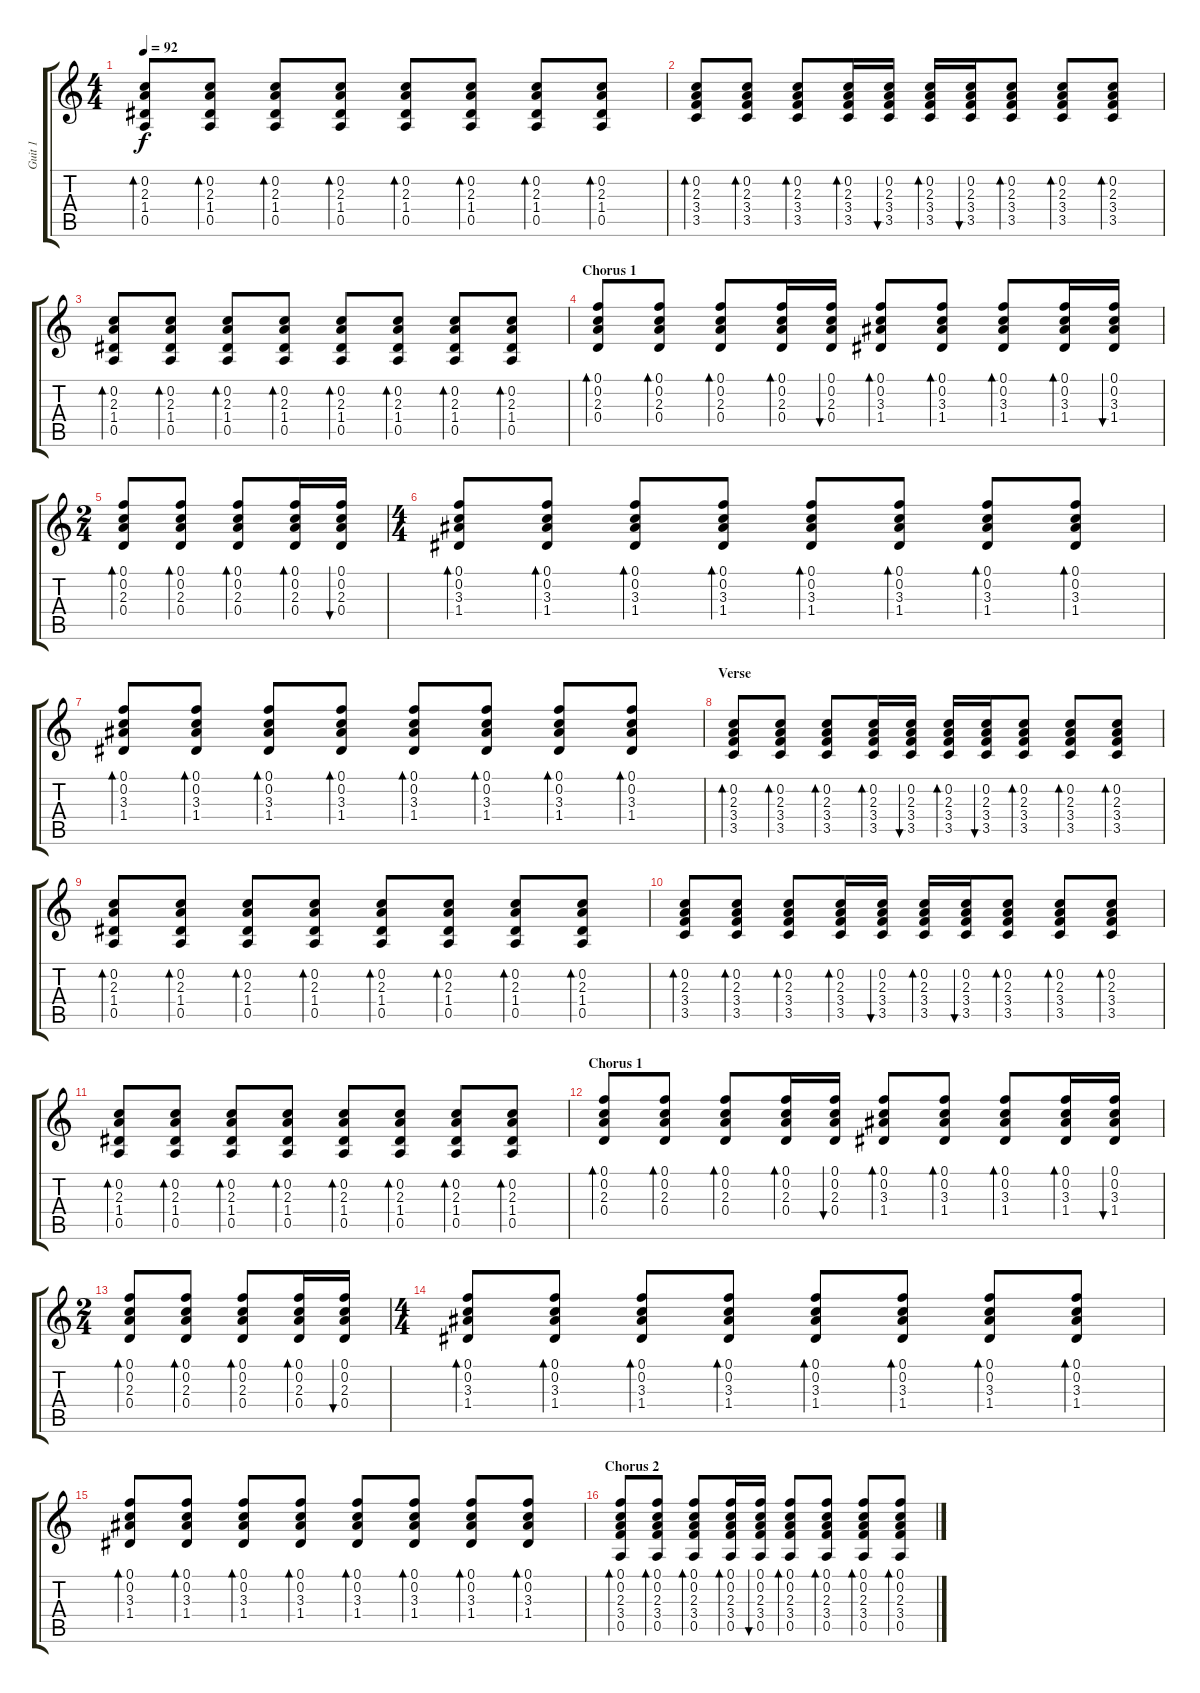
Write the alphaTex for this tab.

\track ("Guit 1" "Guit 1") {instrument acousticguitarsteel}
\staff {score tabs}
\tuning (F4 C4 G3 D3 A2 E2) {hide}
\ts (4 4)
\tempo 92
\clef g2
\ks c
(0.2 2.3 1.4 0.5).8{bd 30 dy f} (0.2 2.3 1.4 0.5).8{bd 30} (0.2 2.3 1.4 0.5).8{bd 30} (0.2 2.3 1.4 0.5).8{bd 30} (0.2 2.3 1.4 0.5).8{bd 30} (0.2 2.3 1.4 0.5).8{bd 30} (0.2 2.3 1.4 0.5).8{bd 30} (0.2 2.3 1.4 0.5).8{bd 30} |
(0.2 2.3 3.4 3.5).8{bd 30} (0.2 2.3 3.4 3.5).8{bd 30} (0.2 2.3 3.4 3.5).8{bd 30} (0.2 2.3 3.4 3.5).16{bd 30} (0.2 2.3 3.4 3.5).16{bu 30} (0.2 2.3 3.4 3.5).16{bd 30} (0.2 2.3 3.4 3.5).16{bu 30} (0.2 2.3 3.4 3.5).8{bd 30} (0.2 2.3 3.4 3.5).8{bd 30} (0.2 2.3 3.4 3.5).8{bd 30} |
(0.2 2.3 1.4 0.5).8{bd 30} (0.2 2.3 1.4 0.5).8{bd 30} (0.2 2.3 1.4 0.5).8{bd 30} (0.2 2.3 1.4 0.5).8{bd 30} (0.2 2.3 1.4 0.5).8{bd 30} (0.2 2.3 1.4 0.5).8{bd 30} (0.2 2.3 1.4 0.5).8{bd 30} (0.2 2.3 1.4 0.5).8{bd 30} |
\section ("" "Chorus 1")
(0.1 0.2 2.3 0.4).8{bd 30} (0.1 0.2 2.3 0.4).8{bd 30} (0.1 0.2 2.3 0.4).8{bd 30} (0.1 0.2 2.3 0.4).16{bd 30} (0.1 0.2 2.3 0.4).16{bu 30} (0.1 0.2 3.3 1.4).8{bd 30} (0.1 0.2 3.3 1.4).8{bd 30} (0.1 0.2 3.3 1.4).8{bd 30} (0.1 0.2 3.3 1.4).16{bd 30} (0.1 0.2 3.3 1.4).16{bu 30} |
\ts (2 4)
(0.1 0.2 2.3 0.4).8{bd 30} (0.1 0.2 2.3 0.4).8{bd 30} (0.1 0.2 2.3 0.4).8{bd 30} (0.1 0.2 2.3 0.4).16{bd 30} (0.1 0.2 2.3 0.4).16{bu 30} |
\ts (4 4)
(0.1 0.2 3.3 1.4).8{bd 30} (0.1 0.2 3.3 1.4).8{bd 30} (0.1 0.2 3.3 1.4).8{bd 30} (0.1 0.2 3.3 1.4).8{bd 30} (0.1 0.2 3.3 1.4).8{bd 30} (0.1 0.2 3.3 1.4).8{bd 30} (0.1 0.2 3.3 1.4).8{bd 30} (0.1 0.2 3.3 1.4).8{bd 30} |
(0.1 0.2 3.3 1.4).8{bd 30} (0.1 0.2 3.3 1.4).8{bd 30} (0.1 0.2 3.3 1.4).8{bd 30} (0.1 0.2 3.3 1.4).8{bd 30} (0.1 0.2 3.3 1.4).8{bd 30} (0.1 0.2 3.3 1.4).8{bd 30} (0.1 0.2 3.3 1.4).8{bd 30} (0.1 0.2 3.3 1.4).8{bd 30} |
\section ("" "Verse")
(0.2 2.3 3.4 3.5).8{bd 30} (0.2 2.3 3.4 3.5).8{bd 30} (0.2 2.3 3.4 3.5).8{bd 30} (0.2 2.3 3.4 3.5).16{bd 30} (0.2 2.3 3.4 3.5).16{bu 30} (0.2 2.3 3.4 3.5).16{bd 30} (0.2 2.3 3.4 3.5).16{bu 30} (0.2 2.3 3.4 3.5).8{bd 30} (0.2 2.3 3.4 3.5).8{bd 30} (0.2 2.3 3.4 3.5).8{bd 30} |
(0.2 2.3 1.4 0.5).8{bd 30} (0.2 2.3 1.4 0.5).8{bd 30} (0.2 2.3 1.4 0.5).8{bd 30} (0.2 2.3 1.4 0.5).8{bd 30} (0.2 2.3 1.4 0.5).8{bd 30} (0.2 2.3 1.4 0.5).8{bd 30} (0.2 2.3 1.4 0.5).8{bd 30} (0.2 2.3 1.4 0.5).8{bd 30} |
(0.2 2.3 3.4 3.5).8{bd 30} (0.2 2.3 3.4 3.5).8{bd 30} (0.2 2.3 3.4 3.5).8{bd 30} (0.2 2.3 3.4 3.5).16{bd 30} (0.2 2.3 3.4 3.5).16{bu 30} (0.2 2.3 3.4 3.5).16{bd 30} (0.2 2.3 3.4 3.5).16{bu 30} (0.2 2.3 3.4 3.5).8{bd 30} (0.2 2.3 3.4 3.5).8{bd 30} (0.2 2.3 3.4 3.5).8{bd 30} |
(0.2 2.3 1.4 0.5).8{bd 30} (0.2 2.3 1.4 0.5).8{bd 30} (0.2 2.3 1.4 0.5).8{bd 30} (0.2 2.3 1.4 0.5).8{bd 30} (0.2 2.3 1.4 0.5).8{bd 30} (0.2 2.3 1.4 0.5).8{bd 30} (0.2 2.3 1.4 0.5).8{bd 30} (0.2 2.3 1.4 0.5).8{bd 30} |
\section ("" "Chorus 1")
(0.1 0.2 2.3 0.4).8{bd 30} (0.1 0.2 2.3 0.4).8{bd 30} (0.1 0.2 2.3 0.4).8{bd 30} (0.1 0.2 2.3 0.4).16{bd 30} (0.1 0.2 2.3 0.4).16{bu 30} (0.1 0.2 3.3 1.4).8{bd 30} (0.1 0.2 3.3 1.4).8{bd 30} (0.1 0.2 3.3 1.4).8{bd 30} (0.1 0.2 3.3 1.4).16{bd 30} (0.1 0.2 3.3 1.4).16{bu 30} |
\ts (2 4)
(0.1 0.2 2.3 0.4).8{bd 30} (0.1 0.2 2.3 0.4).8{bd 30} (0.1 0.2 2.3 0.4).8{bd 30} (0.1 0.2 2.3 0.4).16{bd 30} (0.1 0.2 2.3 0.4).16{bu 30} |
\ts (4 4)
(0.1 0.2 3.3 1.4).8{bd 30} (0.1 0.2 3.3 1.4).8{bd 30} (0.1 0.2 3.3 1.4).8{bd 30} (0.1 0.2 3.3 1.4).8{bd 30} (0.1 0.2 3.3 1.4).8{bd 30} (0.1 0.2 3.3 1.4).8{bd 30} (0.1 0.2 3.3 1.4).8{bd 30} (0.1 0.2 3.3 1.4).8{bd 30} |
(0.1 0.2 3.3 1.4).8{bd 30} (0.1 0.2 3.3 1.4).8{bd 30} (0.1 0.2 3.3 1.4).8{bd 30} (0.1 0.2 3.3 1.4).8{bd 30} (0.1 0.2 3.3 1.4).8{bd 30} (0.1 0.2 3.3 1.4).8{bd 30} (0.1 0.2 3.3 1.4).8{bd 30} (0.1 0.2 3.3 1.4).8{bd 30} |
\section ("" "Chorus 2")
(0.1 0.2 2.3 3.4 0.5).8{bd 30} (0.1 0.2 2.3 3.4 0.5).8{bd 30} (0.1 0.2 2.3 3.4 0.5).8{bd 30} (0.1 0.2 2.3 3.4 0.5).16{bd 30} (0.1 0.2 2.3 3.4 0.5).16{bu 30} (0.1 0.2 2.3 3.4 0.5).8{bd 30} (0.1 0.2 2.3 3.4 0.5).8{bd 30} (0.1 0.2 2.3 3.4 0.5).8{bd 30} (0.1 0.2 2.3 3.4 0.5).8{bd 30}
